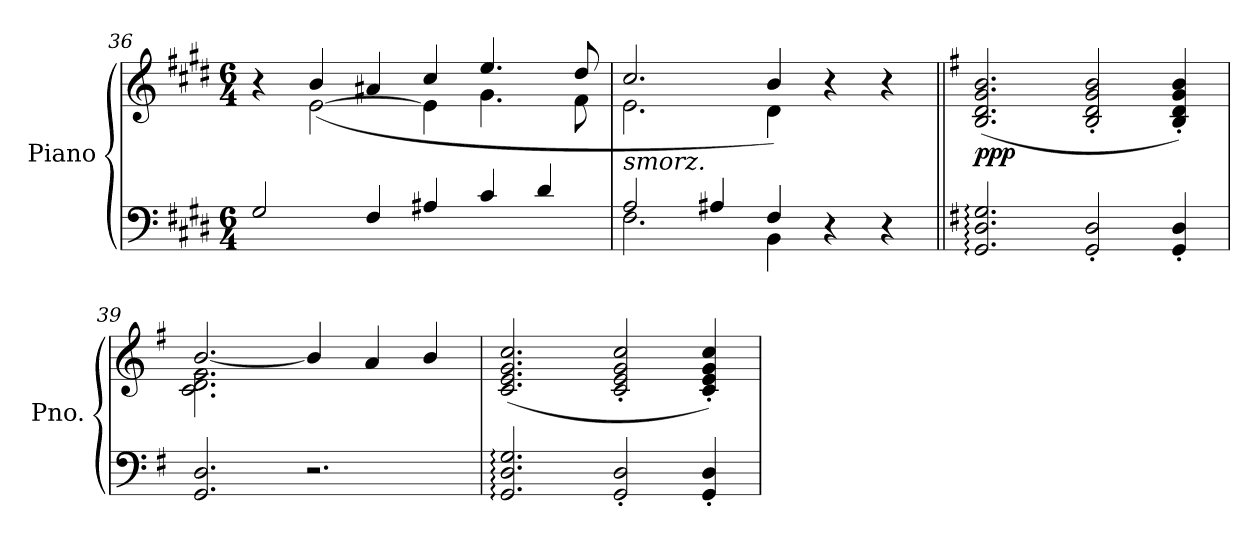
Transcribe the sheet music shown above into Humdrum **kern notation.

**kern	**kern	**dynam
*part1	*part1	*part1
*staff2	*staff1	*staff1/2
*I"Piano	*	*
*I'Pno.	*	*
*clefF4	*clefG2	*
*k[f#c#g#d#]	*k[f#c#g#d#]	*
*M6/4	*M6/4	*
=36	=36	=36
*^	*^	*
1.ryy	2G#/	4r	4ryy	.
.	.	[2e\	(>4b/	.
.	4F#/	.	4a#X/	.
.	4A#X/	4e\]	4cc#/	.
.	4c#/	4.g#\	4.ee/	.
.	4d#/	.	.	.
.	.	8f#\	8dd#/	.
=37	=37	=37	=37	=37
!	!	!LO:TX:b:i:t=smorz.	!	!
2.F#\	2A/	2.e\	2.cc#/	.
.	4A#X/	.	.	.
4BB\	4F#/	4d#\	4b/)	.
2ryy	4r	2ryy	4r	.
.	4r	.	4r	.
*v	*v	*	*	*
*	*v	*v	*
!!LO:PB:g=z
=38||	=38||	=38||
*k[f#]	*k[f#]	*
*^	*^	*
!	!	!LO:TX:a:B:t=Più lento	!	!
!	!	!LO:TX:b:i:t=una corda	!	!
!	!	!LO:TX:b:i:t=dolcissimo	!	!
!	!	!	!	!LO:DY:b
*v	*v	*	*	*
*	*v	*v	*
2.GG/: 2.D/: 2.G/:	(>2.B/ 2.d/ 2.g/ 2.b/	ppp
2GG/' 2D/'	2B/' 2d/' 2g/' 2b/'	.
4GG/' 4D/'	4B/' 4d/' 4g/' 4b/')	.
=39	=39	=39
*	*^	*
2.GG/ 2.D/	2.c\ 2.d\ 2.f#\	[2.b~/	.
2.r	4ryy	4b/]	.
.	2ryy	4a/	.
.	.	4b/	.
*	*v	*v	*
=40	=40	=40
2.GG/: 2.D/: 2.G/:	(>2.c/ 2.e/ 2.g/ 2.cc/	.
2GG/' 2D/'	2c/' 2e/' 2g/' 2cc/'	.
4GG/' 4D/'	4c/' 4e/' 4g/' 4cc/')	.
=	=	=
*-	*-	*-
